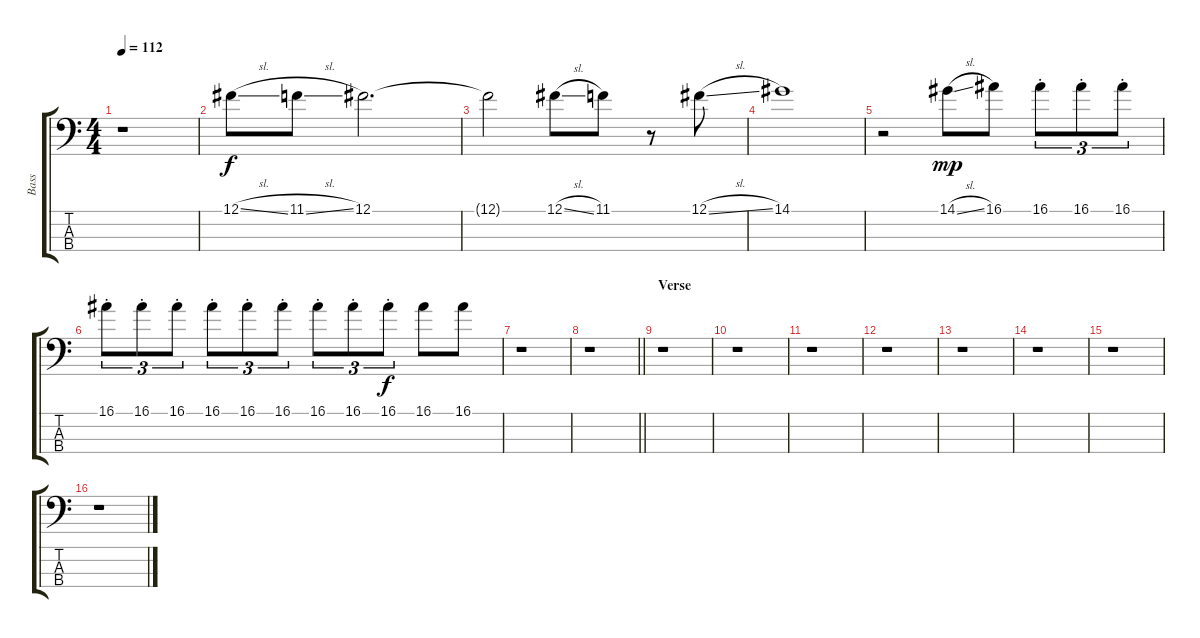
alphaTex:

\track ("Bass" "Bass") {instrument electricbassfinger}
\staff {score tabs}
\tuning (Gb2 Db2 Ab1 Db1) {hide}
\ts (4 4)
\tempo 112
\clef f4
\ks c
r.1{dy f instrument electricbassfinger} |
12.1{sl}.8 11.1{sl}.8 12.1.2{d} |
12.1{t}.2 12.1{sl}.8 11.1.8 r.8 12.1{sl}.8 |
14.1.1 |
r.2 14.1{sl}.8{dy mp} 16.1.8 16.1{st}.8{tu (3 2)} 16.1{st}.8{tu (3 2)} 16.1{st}.8{tu (3 2)} |
16.1{st}.8{tu (3 2)} 16.1{st}.8{tu (3 2)} 16.1{st}.8{tu (3 2)} 16.1{st}.8{tu (3 2)} 16.1{st}.8{tu (3 2)} 16.1{st}.8{tu (3 2)} 16.1{st}.8{tu (3 2)} 16.1{st}.8{tu (3 2)} 16.1{st}.8{tu (3 2) dy f} 16.1.8 16.1.8 |
r.1 |
\barLineRight lightlight
r.1 |
\section ("" "Verse")
r.1 |
r.1 |
r.1 |
r.1 |
r.1 |
r.1 |
r.1 |
r.1
